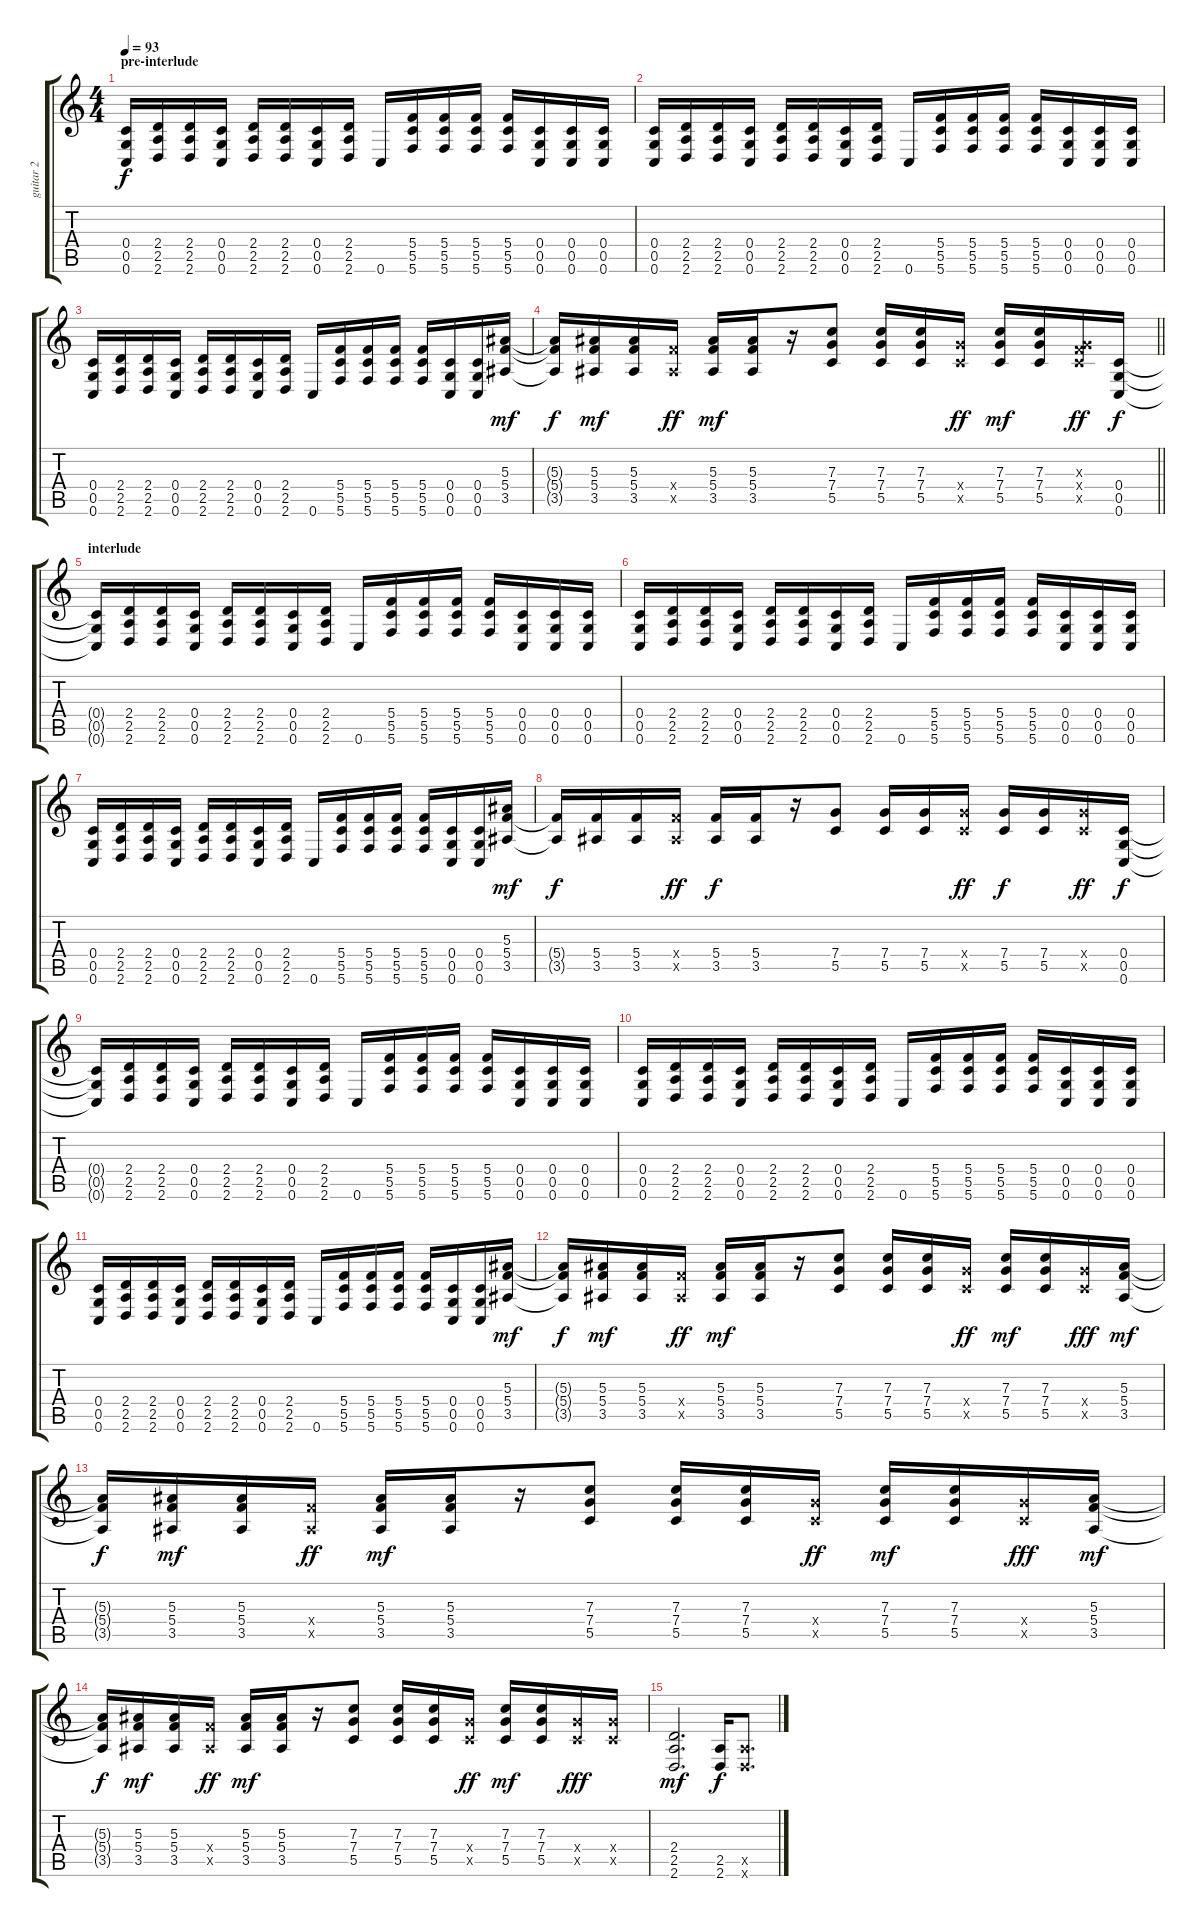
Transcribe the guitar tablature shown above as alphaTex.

\track ("guitar 2" "guitar 2") {instrument distortionguitar}
\staff {score tabs}
\tuning (D4 A3 F3 C3 G2 C2) {hide}
\ts (4 4)
\section ("" "pre-interlude")
\tempo 93
\clef g2
\ks c
(0.4 0.5 0.6).16{dy f} (2.4 2.5 2.6).16 (2.4 2.5 2.6).16 (0.4 0.5 0.6).16 (2.4 2.5 2.6).16 (2.4 2.5 2.6).16 (0.4 0.5 0.6).16 (2.4 2.5 2.6).16 0.6.16 (5.4 5.5 5.6).16 (5.4 5.5 5.6).16 (5.4 5.5 5.6).16 (5.4 5.5 5.6).16 (0.4 0.5 0.6).16 (0.4 0.5 0.6).16 (0.4 0.5 0.6).16 |
(0.4 0.5 0.6).16 (2.4 2.5 2.6).16 (2.4 2.5 2.6).16 (0.4 0.5 0.6).16 (2.4 2.5 2.6).16 (2.4 2.5 2.6).16 (0.4 0.5 0.6).16 (2.4 2.5 2.6).16 0.6.16 (5.4 5.5 5.6).16 (5.4 5.5 5.6).16 (5.4 5.5 5.6).16 (5.4 5.5 5.6).16 (0.4 0.5 0.6).16 (0.4 0.5 0.6).16 (0.4 0.5 0.6).16 |
(0.4 0.5 0.6).16 (2.4 2.5 2.6).16 (2.4 2.5 2.6).16 (0.4 0.5 0.6).16 (2.4 2.5 2.6).16 (2.4 2.5 2.6).16 (0.4 0.5 0.6).16 (2.4 2.5 2.6).16 0.6.16 (5.4 5.5 5.6).16 (5.4 5.5 5.6).16 (5.4 5.5 5.6).16 (5.4 5.5 5.6).16 (0.4 0.5 0.6).16 (0.4 0.5 0.6).16 (5.3 5.4 3.5).16{dy mf} |
\barLineRight lightlight
(5.3{t} 5.4{t} 3.5{t}).16{dy f} (5.3 5.4 3.5).16{dy mf} (5.3 5.4 3.5).16 (5.4{x} 3.5{x}).16{dy ff} (5.3 5.4 3.5).16{dy mf} (5.3 5.4 3.5).16 r.16 (7.3 7.4 5.5).8 (7.3 7.4 5.5).16 (7.3 7.4 5.5).16 (7.4{x} 5.5{x}).16{dy ff} (7.3 7.4 5.5).16{dy mf} (7.3 7.4 5.5).16 (0.3{x} 7.4{x} 5.5{x}).16{dy ff} (0.4 0.5 0.6).16{dy f} |
\section ("" "interlude")
(0.4{t} 0.5{t} 0.6{t}).16 (2.4 2.5 2.6).16 (2.4 2.5 2.6).16 (0.4 0.5 0.6).16 (2.4 2.5 2.6).16 (2.4 2.5 2.6).16 (0.4 0.5 0.6).16 (2.4 2.5 2.6).16 0.6.16 (5.4 5.5 5.6).16 (5.4 5.5 5.6).16 (5.4 5.5 5.6).16 (5.4 5.5 5.6).16 (0.4 0.5 0.6).16 (0.4 0.5 0.6).16 (0.4 0.5 0.6).16 |
(0.4 0.5 0.6).16 (2.4 2.5 2.6).16 (2.4 2.5 2.6).16 (0.4 0.5 0.6).16 (2.4 2.5 2.6).16 (2.4 2.5 2.6).16 (0.4 0.5 0.6).16 (2.4 2.5 2.6).16 0.6.16 (5.4 5.5 5.6).16 (5.4 5.5 5.6).16 (5.4 5.5 5.6).16 (5.4 5.5 5.6).16 (0.4 0.5 0.6).16 (0.4 0.5 0.6).16 (0.4 0.5 0.6).16 |
(0.4 0.5 0.6).16 (2.4 2.5 2.6).16 (2.4 2.5 2.6).16 (0.4 0.5 0.6).16 (2.4 2.5 2.6).16 (2.4 2.5 2.6).16 (0.4 0.5 0.6).16 (2.4 2.5 2.6).16 0.6.16 (5.4 5.5 5.6).16 (5.4 5.5 5.6).16 (5.4 5.5 5.6).16 (5.4 5.5 5.6).16 (0.4 0.5 0.6).16 (0.4 0.5 0.6).16 (5.3 5.4 3.5).16{dy mf} |
(5.4{t} 3.5{t}).16{dy f} (5.4 3.5).16 (5.4 3.5).16 (5.4{x} 3.5{x}).16{dy ff} (5.4 3.5).16{dy f} (5.4 3.5).16 r.16 (7.4 5.5).8 (7.4 5.5).16 (7.4 5.5).16 (7.4{x} 5.5{x}).16{dy ff} (7.4 5.5).16{dy f} (7.4 5.5).16 (7.4{x} 5.5{x}).16{dy ff} (0.4 0.5 0.6).16{dy f} |
(0.4{t} 0.5{t} 0.6{t}).16 (2.4 2.5 2.6).16 (2.4 2.5 2.6).16 (0.4 0.5 0.6).16 (2.4 2.5 2.6).16 (2.4 2.5 2.6).16 (0.4 0.5 0.6).16 (2.4 2.5 2.6).16 0.6.16 (5.4 5.5 5.6).16 (5.4 5.5 5.6).16 (5.4 5.5 5.6).16 (5.4 5.5 5.6).16 (0.4 0.5 0.6).16 (0.4 0.5 0.6).16 (0.4 0.5 0.6).16 |
(0.4 0.5 0.6).16 (2.4 2.5 2.6).16 (2.4 2.5 2.6).16 (0.4 0.5 0.6).16 (2.4 2.5 2.6).16 (2.4 2.5 2.6).16 (0.4 0.5 0.6).16 (2.4 2.5 2.6).16 0.6.16 (5.4 5.5 5.6).16 (5.4 5.5 5.6).16 (5.4 5.5 5.6).16 (5.4 5.5 5.6).16 (0.4 0.5 0.6).16 (0.4 0.5 0.6).16 (0.4 0.5 0.6).16 |
(0.4 0.5 0.6).16 (2.4 2.5 2.6).16 (2.4 2.5 2.6).16 (0.4 0.5 0.6).16 (2.4 2.5 2.6).16 (2.4 2.5 2.6).16 (0.4 0.5 0.6).16 (2.4 2.5 2.6).16 0.6.16 (5.4 5.5 5.6).16 (5.4 5.5 5.6).16 (5.4 5.5 5.6).16 (5.4 5.5 5.6).16 (0.4 0.5 0.6).16 (0.4 0.5 0.6).16 (5.3 5.4 3.5).16{dy mf} |
(5.3{t} 5.4{t} 3.5{t}).16{dy f} (5.3 5.4 3.5).16{dy mf} (5.3 5.4 3.5).16 (5.4{x} 3.5{x}).16{dy ff} (5.3 5.4 3.5).16{dy mf} (5.3 5.4 3.5).16 r.16 (7.3 7.4 5.5).8 (7.3 7.4 5.5).16 (7.3 7.4 5.5).16 (7.4{x} 5.5{x}).16{dy ff} (7.3 7.4 5.5).16{dy mf} (7.3 7.4 5.5).16 (7.4{x} 5.5{x}).16{dy fff} (5.3 5.4 3.5).16{dy mf} |
(5.3{t} 5.4{t} 3.5{t}).16{dy f} (5.3 5.4 3.5).16{dy mf} (5.3 5.4 3.5).16 (5.4{x} 3.5{x}).16{dy ff} (5.3 5.4 3.5).16{dy mf} (5.3 5.4 3.5).16 r.16 (7.3 7.4 5.5).8 (7.3 7.4 5.5).16 (7.3 7.4 5.5).16 (7.4{x} 5.5{x}).16{dy ff} (7.3 7.4 5.5).16{dy mf} (7.3 7.4 5.5).16 (7.4{x} 5.5{x}).16{dy fff} (5.3 5.4 3.5).16{dy mf} |
(5.3{t} 5.4{t} 3.5{t}).16{dy f} (5.3 5.4 3.5).16{dy mf} (5.3 5.4 3.5).16 (5.4{x} 3.5{x}).16{dy ff} (5.3 5.4 3.5).16{dy mf} (5.3 5.4 3.5).16 r.16 (7.3 7.4 5.5).8 (7.3 7.4 5.5).16 (7.3 7.4 5.5).16 (7.4{x} 5.5{x}).16{dy ff} (7.3 7.4 5.5).16{dy mf} (7.3 7.4 5.5).16 (7.4{x} 5.5{x}).16{dy fff} (7.4{x} 5.5{x}).16 |
(2.4 2.5 2.6).2{d dy mf} (2.5 2.6).16{dy f} (2.5{x} 2.6{x}).8{d}
